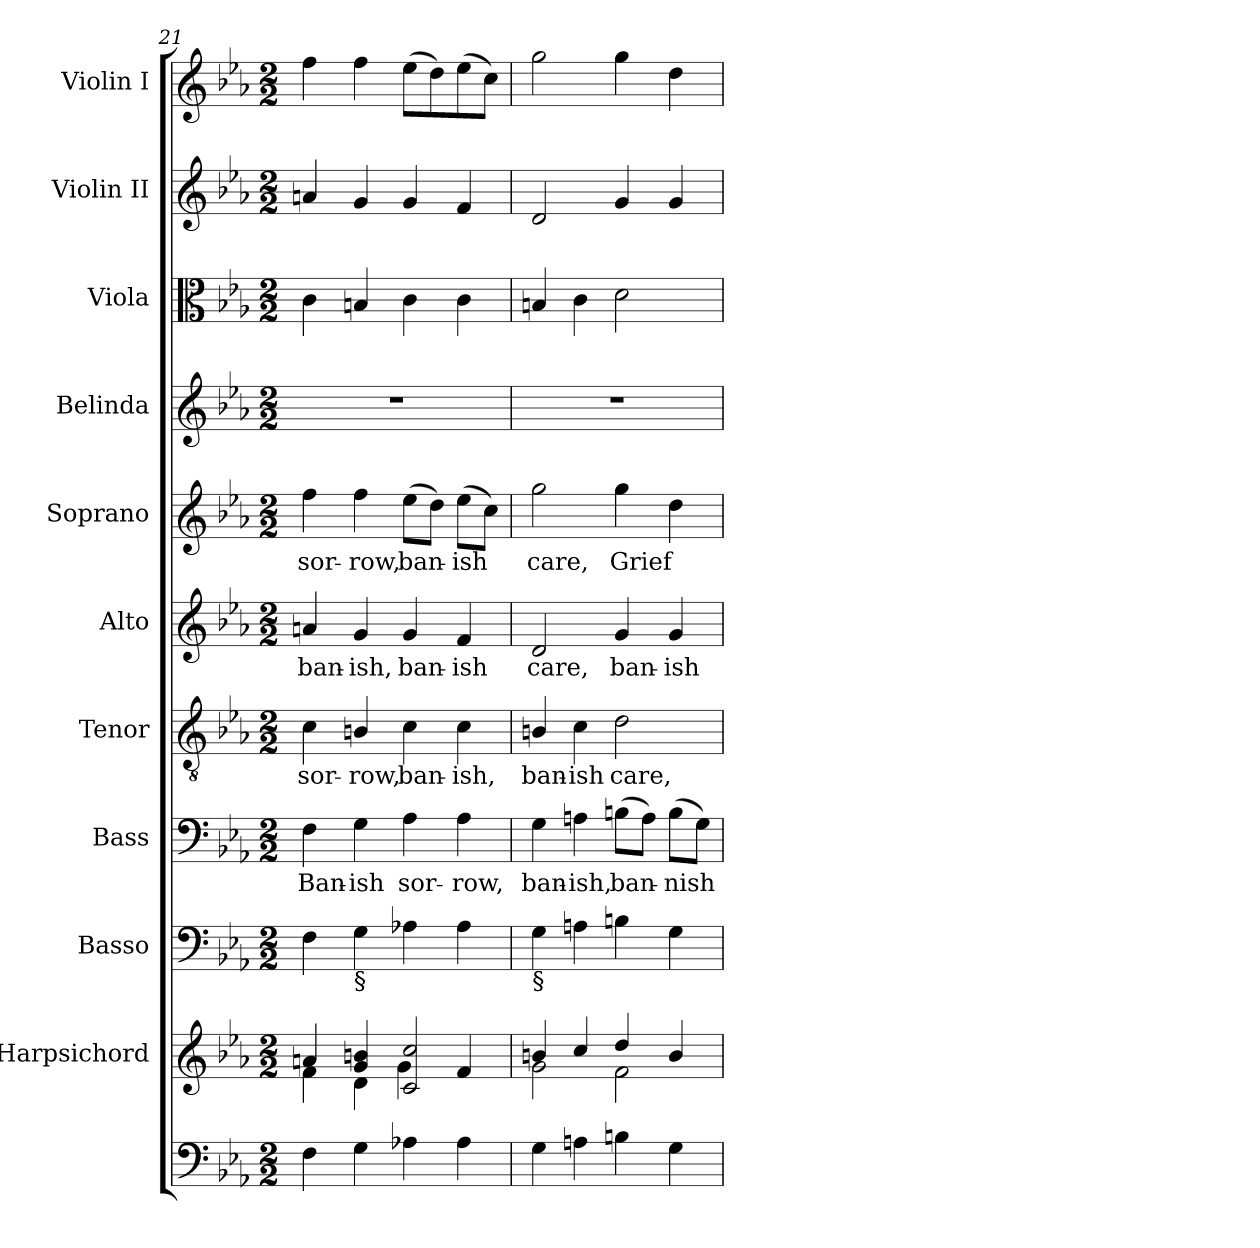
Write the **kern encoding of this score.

**kern	**kern	**kern	**kern	**text	**kern	**text	**kern	**text	**kern	**text	**kern	**kern	**kern	**kern
*part11	*part10	*part9	*part8	*part8	*part7	*part7	*part6	*part6	*part5	*part5	*part4	*part3	*part2	*part1
*staff11	*staff10	*staff9	*staff8	*staff8	*staff7	*staff7	*staff6	*staff6	*staff5	*staff5	*staff4	*staff3	*staff2	*staff1
*	*I"Harpsichord	*I"Basso	*I"Bass	*	*I"Tenor	*	*I"Alto	*	*I"Soprano	*	*I"Belinda	*I"Viola	*I"Violin II	*I"Violin I
*	*	*	*I'B.	*	*I'T.	*	*I'A.	*	*I'S.	*	*I'Belinda	*I'Vla.	*I'Vln. II	*I'Vln. I
!!LO:PB:g=z
*clefF4	*clefG2	*clefF4	*clefF4	*	*clefGv2	*	*clefG2	*	*clefG2	*	*clefG2	*clefC3	*clefG2	*clefG2
*	*	*	*	*	*ITrd7c12	*	*	*	*	*	*	*	*	*
*k[b-e-a-]	*k[b-e-a-]	*k[b-e-a-]	*k[b-e-a-]	*	*k[b-e-a-]	*	*k[b-e-a-]	*	*k[b-e-a-]	*	*k[b-e-a-]	*k[b-e-a-]	*k[b-e-a-]	*k[b-e-a-]
*E-:	*E-:	*E-:	*E-:	*	*E-:	*	*E-:	*	*E-:	*	*E-:	*E-:	*E-:	*E-:
*M2/2	*M2/2	*M2/2	*M2/2	*	*M2/2	*	*M2/2	*	*M2/2	*	*M2/2	*M2/2	*M2/2	*M2/2
=21	=21	=21	=21	=21	=21	=21	=21	=21	=21	=21	=21	=21	=21	=21
*	*^	*	*	*	*	*	*	*	*	*	*	*	*	*
!	!	!	!	!	!LO:LY:b:color=#000000	!	!	!	!	!	!	!	!	!	!
!	!	!	!	!	!	!	!LO:LY:b:color=#000000	!	!	!	!	!	!	!	!
!	!	!	!	!	!	!	!	!	!LO:LY:b:color=#000000	!	!	!	!	!	!
!	!	!	!	!	!	!	!	!	!	!	!LO:LY:b:color=#000000	!	!	!	!
4Fi\	4ani/	4fi\	4Fi\	4Fi\	Ban-	4Ci\	sor-	4ani/	ban-	4ffi\	sor-	1r	4ci\	4ani/	4ffi\
!	!	!	!	!	!LO:LY:b:color=#000000	!	!	!	!	!	!	!	!	!	!
!	!	!	!	!	!	!	!LO:LY:b:color=#000000	!	!	!	!	!	!	!	!
!	!	!	!	!	!	!	!	!	!LO:LY:b:color=#000000	!	!	!	!	!	!
!	!	!	!LO:TX:b:t=§	!	!	!	!	!	!	!	!	!	!	!	!
!	!	!	!	!	!	!	!	!	!	!	!LO:LY:b:color=#000000	!	!	!	!
4Gi\	4gi/ 4bni	4di\	4Gi\	4Gi\	-ish	4BBni/	-row,	4gi/	-ish,	4ffi\	-row,	.	4Bni/	4gi/	4ffi\
!	!	!	!	!	!LO:LY:b:color=#000000	!	!	!	!	!	!	!	!	!	!
!	!	!	!	!	!	!	!LO:LY:b:color=#000000	!	!	!	!	!	!	!	!
!	!	!	!	!	!	!	!	!	!LO:LY:b:color=#000000	!	!	!	!	!	!
!	!	!	!	!	!	!	!	!	!	!	!LO:LY:b:color=#000000	!	!	!	!
4A-Xi\	2ci/ 2cci	4gi\	4A-Xi\	4A-i\	sor-	4Ci\	ban-	4gi/	ban-	(8ee-i\L	ban-	.	4ci\	4gi/	(8ee-i\L
.	.	.	.	.	.	.	.	.	.	8ddi\J)	.	.	.	.	8ddi\)
!	!	!	!	!	!LO:LY:b:color=#000000	!	!	!	!	!	!	!	!	!	!
!	!	!	!	!	!	!	!LO:LY:b:color=#000000	!	!	!	!	!	!	!	!
!	!	!	!	!	!	!	!	!	!LO:LY:b:color=#000000	!	!	!	!	!	!
!	!	!	!	!	!	!	!	!	!	!	!LO:LY:b:color=#000000	!	!	!	!
4A-i\	.	4fi/	4A-i\	4A-i\	-row,	4Ci\	-ish,	4fi/	-ish	(8ee-i\L	-ish	.	4ci\	4fi/	(8ee-i\
.	.	.	.	.	.	.	.	.	.	8cci\J)	.	.	.	.	8cci\J)
=22	=22	=22	=22	=22	=22	=22	=22	=22	=22	=22	=22	=22	=22	=22	=22
!	!	!	!	!	!LO:LY:b:color=#000000	!	!	!	!	!	!	!	!	!	!
!	!	!	!	!	!	!	!LO:LY:b:color=#000000	!	!	!	!	!	!	!	!
!	!	!	!	!	!	!	!	!	!LO:LY:b:color=#000000	!	!	!	!	!	!
!	!	!	!LO:TX:b:t=§	!	!	!	!	!	!	!	!	!	!	!	!
!	!	!	!	!	!	!	!	!	!	!	!LO:LY:b:color=#000000	!	!	!	!
4Gi\	4bni/	2gi\	4Gi\	4Gi\	ban-	4BBni/	ban-	2di/	care,	2ggi\	care,	1r	4Bni/	2di/	2ggi\
!	!	!	!	!	!LO:LY:b:color=#000000	!	!	!	!	!	!	!	!	!	!
!	!	!	!	!	!	!	!LO:LY:b:color=#000000	!	!	!	!	!	!	!	!
4Ani\	4cci/	.	4Ani\	4Ani\	-ish,	4Ci\	-ish	.	.	.	.	.	4ci\	.	.
!	!	!	!	!	!LO:LY:b:color=#000000	!	!	!	!	!	!	!	!	!	!
!	!	!	!	!	!	!	!LO:LY:b:color=#000000	!	!	!	!	!	!	!	!
!	!	!	!	!	!	!	!	!	!LO:LY:b:color=#000000	!	!	!	!	!	!
!	!	!	!	!	!	!	!	!	!	!	!LO:LY:b:color=#000000	!	!	!	!
4Bni\	4ddi/	2fi\	4Bni\	(8Bni\L	ban-	2Di\	care,	4gi/	ban-	4ggi\	Grief	.	2di\	4gi/	4ggi\
.	.	.	.	8Ai\J)	.	.	.	.	.	.	.	.	.	.	.
!	!	!	!	!	!LO:LY:b:color=#000000	!	!	!	!	!	!	!	!	!	!
!	!	!	!	!	!	!	!	!	!LO:LY:b:color=#000000	!	!	!	!	!	!
4Gi\	4bi/	.	4Gi\	(8Bi\L	-nish	.	.	4gi/	-ish	4ddi\	.	.	.	4gi/	4ddi\
.	.	.	.	8Gi\J)	.	.	.	.	.	.	.	.	.	.	.
*	*v	*v	*	*	*	*	*	*	*	*	*	*	*	*	*
=	=	=	=	=	=	=	=	=	=	=	=	=	=	=
*-	*-	*-	*-	*-	*-	*-	*-	*-	*-	*-	*-	*-	*-	*-
